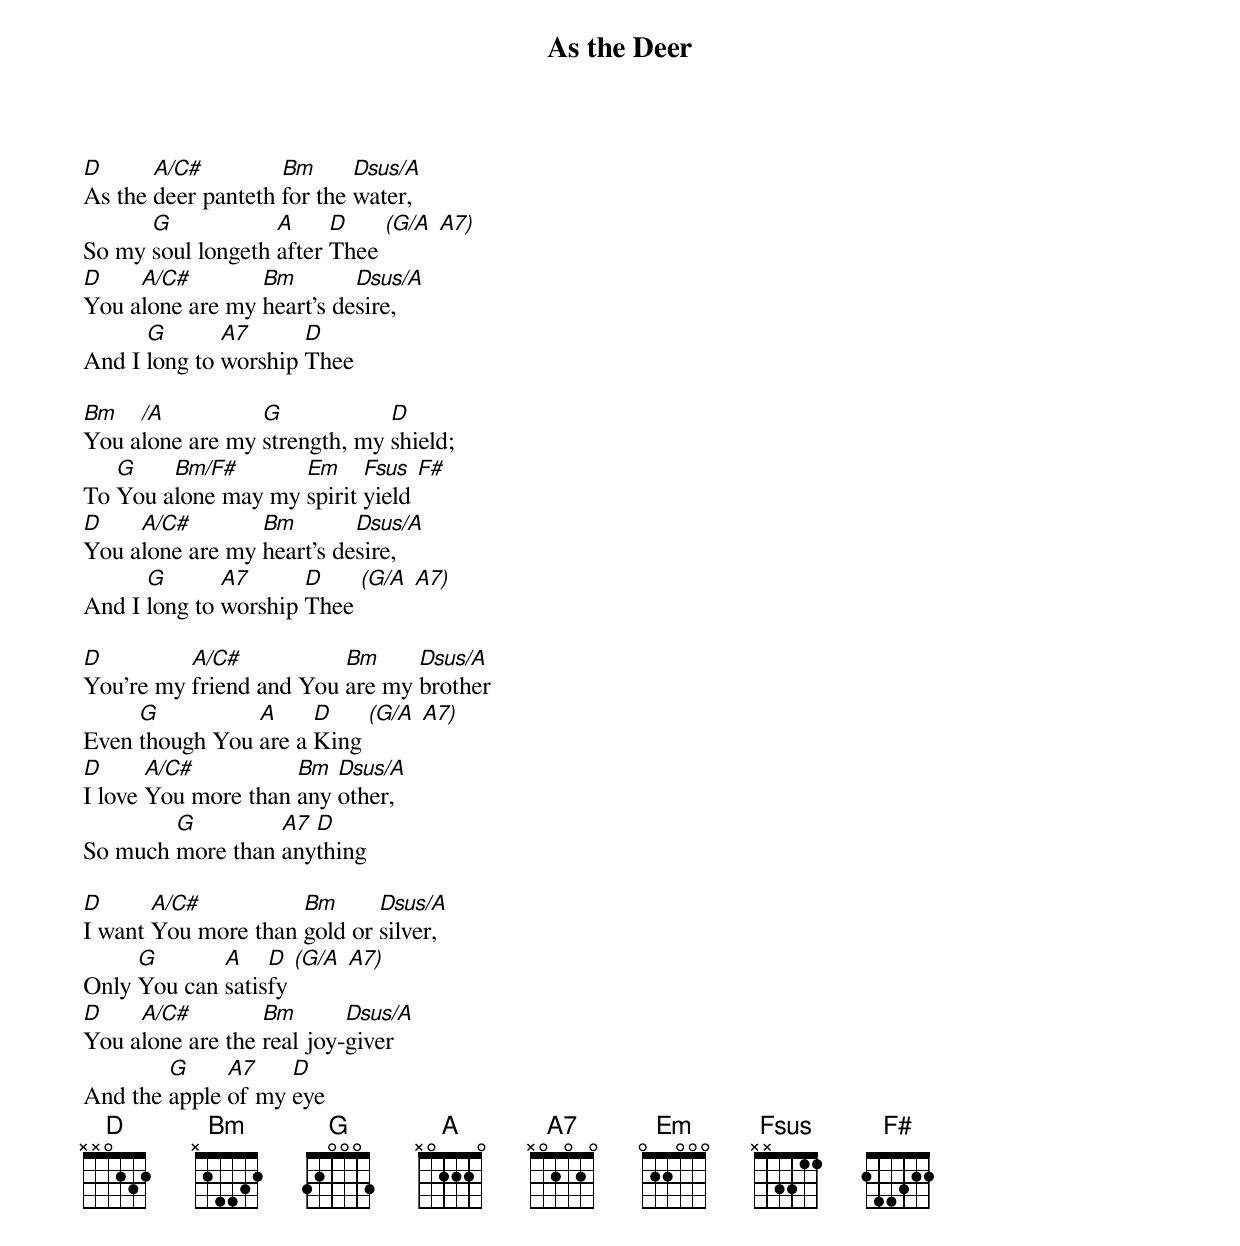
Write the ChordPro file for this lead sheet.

{title: As the Deer}
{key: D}
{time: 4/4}
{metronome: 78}
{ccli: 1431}
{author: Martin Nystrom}
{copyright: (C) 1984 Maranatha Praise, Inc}

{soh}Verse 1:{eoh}
[D]As the [A/C#]deer panteth [Bm]for the [Dsus/A]water,
So my [G]soul longeth [A]after [D]Thee [(G/A  A7)]
[D]You a[A/C#]lone are my [Bm]heart's de[Dsus/A]sire,
And I [G]long to [A7]worship [D]Thee

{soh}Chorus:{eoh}
[Bm]You a[/A]lone are my [G]strength, my [D]shield;
To [G]You a[Bm/F#]lone may my [Em]spirit [Fsus]yield [F#]
[D]You a[A/C#]lone are my [Bm]heart's de[Dsus/A]sire,
And I [G]long to [A7]worship [D]Thee [(G/A  A7)]

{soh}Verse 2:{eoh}
[D]You're my [A/C#]friend and You [Bm]are my [Dsus/A]brother
Even [G]though You [A]are a [D]King [(G/A  A7)]
[D]I love [A/C#]You more than [Bm]any [Dsus/A]other,
So much [G]more than [A7]any[D]thing

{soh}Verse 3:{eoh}
[D]I want [A/C#]You more than [Bm]gold or [Dsus/A]silver,
Only [G]You can [A]satis[D]fy [(G/A  A7)]
[D]You a[A/C#]lone are the [Bm]real joy-[Dsus/A]giver
And the [G]apple [A7]of my [D]eye
